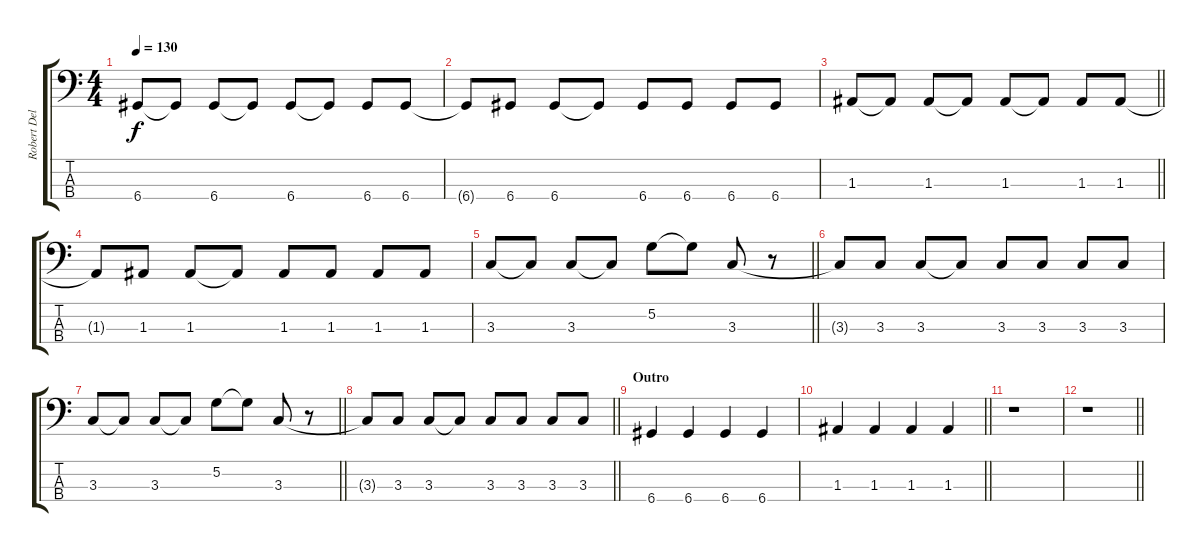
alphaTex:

\track ("Robert Deleo (Bass)" "Robert Del") {instrument electricbassfinger}
\staff {score tabs}
\tuning (G2 D2 A1 D1) {hide}
\ts (4 4)
\tempo 130
\clef f4
\ks c
6.4.8{dy f} 6.4{t}.8 6.4.8 6.4{t}.8 6.4.8 6.4{t}.8 6.4.8 6.4.8 |
6.4{t}.8 6.4.8 6.4.8 6.4{t}.8 6.4.8 6.4.8 6.4.8 6.4.8 |
\barLineRight lightlight
1.3.8 1.3{t}.8 1.3.8 1.3{t}.8 1.3.8 1.3{t}.8 1.3.8 1.3.8 |
1.3{t}.8 1.3.8 1.3.8 1.3{t}.8 1.3.8 1.3.8 1.3.8 1.3.8 |
\barLineRight lightlight
3.3.8 3.3{t}.8 3.3.8 3.3{t}.8 5.2.8 5.2{t}.8 3.3.8 r.8 |
3.3{t}.8 3.3.8 3.3.8 3.3{t}.8 3.3.8 3.3.8 3.3.8 3.3.8 |
\barLineRight lightlight
3.3.8 3.3{t}.8 3.3.8 3.3{t}.8 5.2.8 5.2{t}.8 3.3.8 r.8 |
\barLineRight lightlight
3.3{t}.8 3.3.8 3.3.8 3.3{t}.8 3.3.8 3.3.8 3.3.8 3.3.8 |
\section ("" "Outro")
6.4.4 6.4.4 6.4.4 6.4.4 |
\barLineRight lightlight
1.3.4 1.3.4 1.3.4 1.3.4 |
r.1 |
\barLineRight lightlight
r.1
